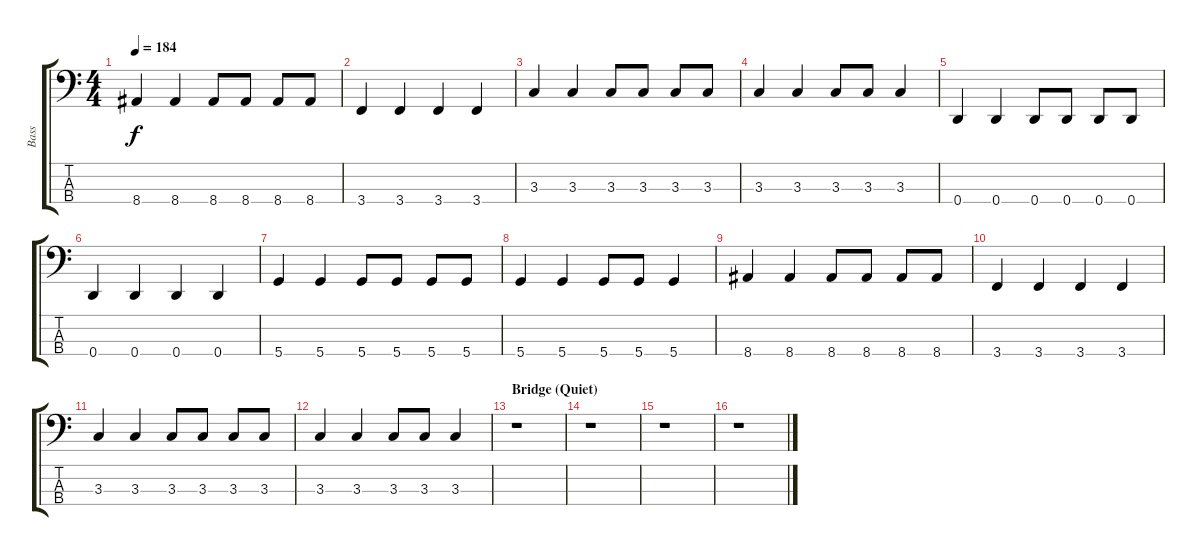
\track ("Bass" "Bass") {instrument electricbasspick}
\staff {score tabs}
\tuning (G2 D2 A1 D1) {hide}
\ts (4 4)
\tempo 184
\clef f4
\ks c
8.4.4{dy f} 8.4.4 8.4.8 8.4.8 8.4.8 8.4.8 |
3.4.4 3.4.4 3.4.4 3.4.4 |
3.3.4 3.3.4 3.3.8 3.3.8 3.3.8 3.3.8 |
3.3.4 3.3.4 3.3.8 3.3.8 3.3.4 |
0.4.4 0.4.4 0.4.8 0.4.8 0.4.8 0.4.8 |
0.4.4 0.4.4 0.4.4 0.4.4 |
5.4.4 5.4.4 5.4.8 5.4.8 5.4.8 5.4.8 |
5.4.4 5.4.4 5.4.8 5.4.8 5.4.4 |
8.4.4 8.4.4 8.4.8 8.4.8 8.4.8 8.4.8 |
3.4.4 3.4.4 3.4.4 3.4.4 |
3.3.4 3.3.4 3.3.8 3.3.8 3.3.8 3.3.8 |
3.3.4 3.3.4 3.3.8 3.3.8 3.3.4 |
\section ("" "Bridge (Quiet)")
r.1 |
r.1 |
r.1 |
r.1
